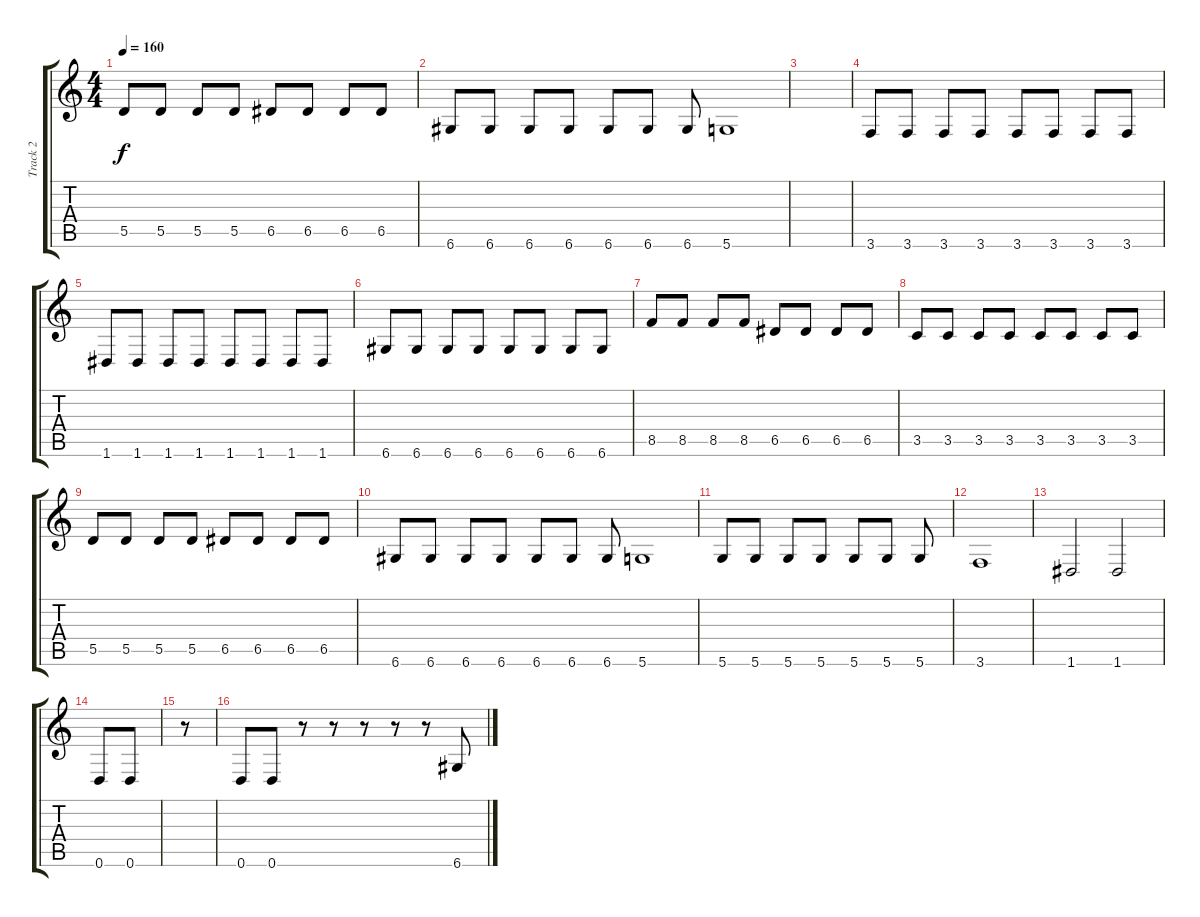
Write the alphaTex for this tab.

\track ("Track 2" "Track 2") {instrument electricbassfinger}
\staff {score tabs}
\tuning (E4 B3 G3 D3 A2 D2) {hide}
\ts (4 4)
\tempo 160
\clef g2
\ks c
5.5.8{dy f} 5.5.8 5.5.8 5.5.8 6.5.8 6.5.8 6.5.8 6.5.8 |
6.6.8 6.6.8 6.6.8 6.6.8 6.6.8 6.6.8 6.6.8 5.6.1 |
|
3.6.8 3.6.8 3.6.8 3.6.8 3.6.8 3.6.8 3.6.8 3.6.8 |
1.6.8 1.6.8 1.6.8 1.6.8 1.6.8 1.6.8 1.6.8 1.6.8 |
6.6.8 6.6.8 6.6.8 6.6.8 6.6.8 6.6.8 6.6.8 6.6.8 |
8.5.8 8.5.8 8.5.8 8.5.8 6.5.8 6.5.8 6.5.8 6.5.8 |
3.5.8 3.5.8 3.5.8 3.5.8 3.5.8 3.5.8 3.5.8 3.5.8 |
5.5.8 5.5.8 5.5.8 5.5.8 6.5.8 6.5.8 6.5.8 6.5.8 |
6.6.8 6.6.8 6.6.8 6.6.8 6.6.8 6.6.8 6.6.8 5.6.1 |
5.6.8 5.6.8 5.6.8 5.6.8 5.6.8 5.6.8 5.6.8 |
3.6.1 |
1.6.2 1.6.2 |
0.6.8 0.6.8 |
r.8 |
0.6.8 0.6.8 r.8 r.8 r.8 r.8 r.8 6.6.8
